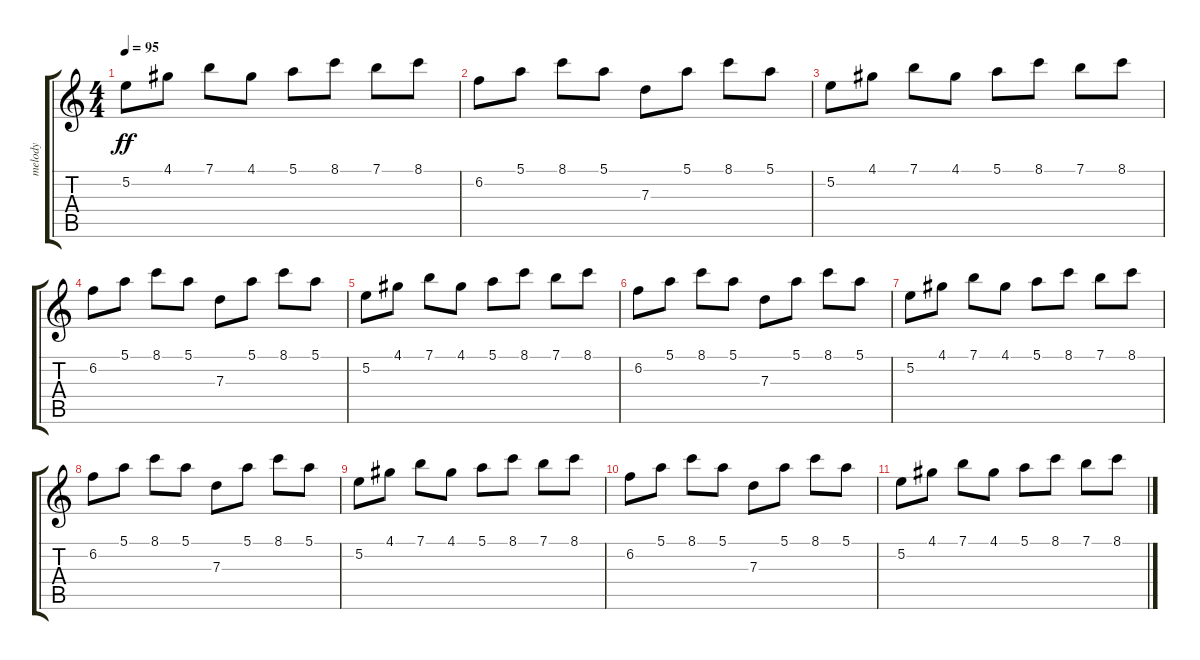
\track ("melody" "melody") {instrument electricguitarclean}
\staff {score tabs}
\tuning (E4 B3 G3 D3 A2 E2) {hide}
\ts (4 4)
\tempo 95
\clef g2
\ks c
5.2.8{dy ff} 4.1.8 7.1.8 4.1.8 5.1.8 8.1.8 7.1.8 8.1.8 |
6.2.8 5.1.8 8.1.8 5.1.8 7.3.8 5.1.8 8.1.8 5.1.8 |
5.2.8 4.1.8 7.1.8 4.1.8 5.1.8 8.1.8 7.1.8 8.1.8 |
6.2.8 5.1.8 8.1.8 5.1.8 7.3.8 5.1.8 8.1.8 5.1.8 |
5.2.8 4.1.8 7.1.8 4.1.8 5.1.8 8.1.8 7.1.8 8.1.8 |
6.2.8 5.1.8 8.1.8 5.1.8 7.3.8 5.1.8 8.1.8 5.1.8 |
5.2.8 4.1.8 7.1.8 4.1.8 5.1.8 8.1.8 7.1.8 8.1.8 |
6.2.8 5.1.8 8.1.8 5.1.8 7.3.8 5.1.8 8.1.8 5.1.8 |
5.2.8 4.1.8 7.1.8 4.1.8 5.1.8 8.1.8 7.1.8 8.1.8 |
6.2.8 5.1.8 8.1.8 5.1.8 7.3.8 5.1.8 8.1.8 5.1.8 |
5.2.8 4.1.8 7.1.8 4.1.8 5.1.8 8.1.8 7.1.8 8.1.8
